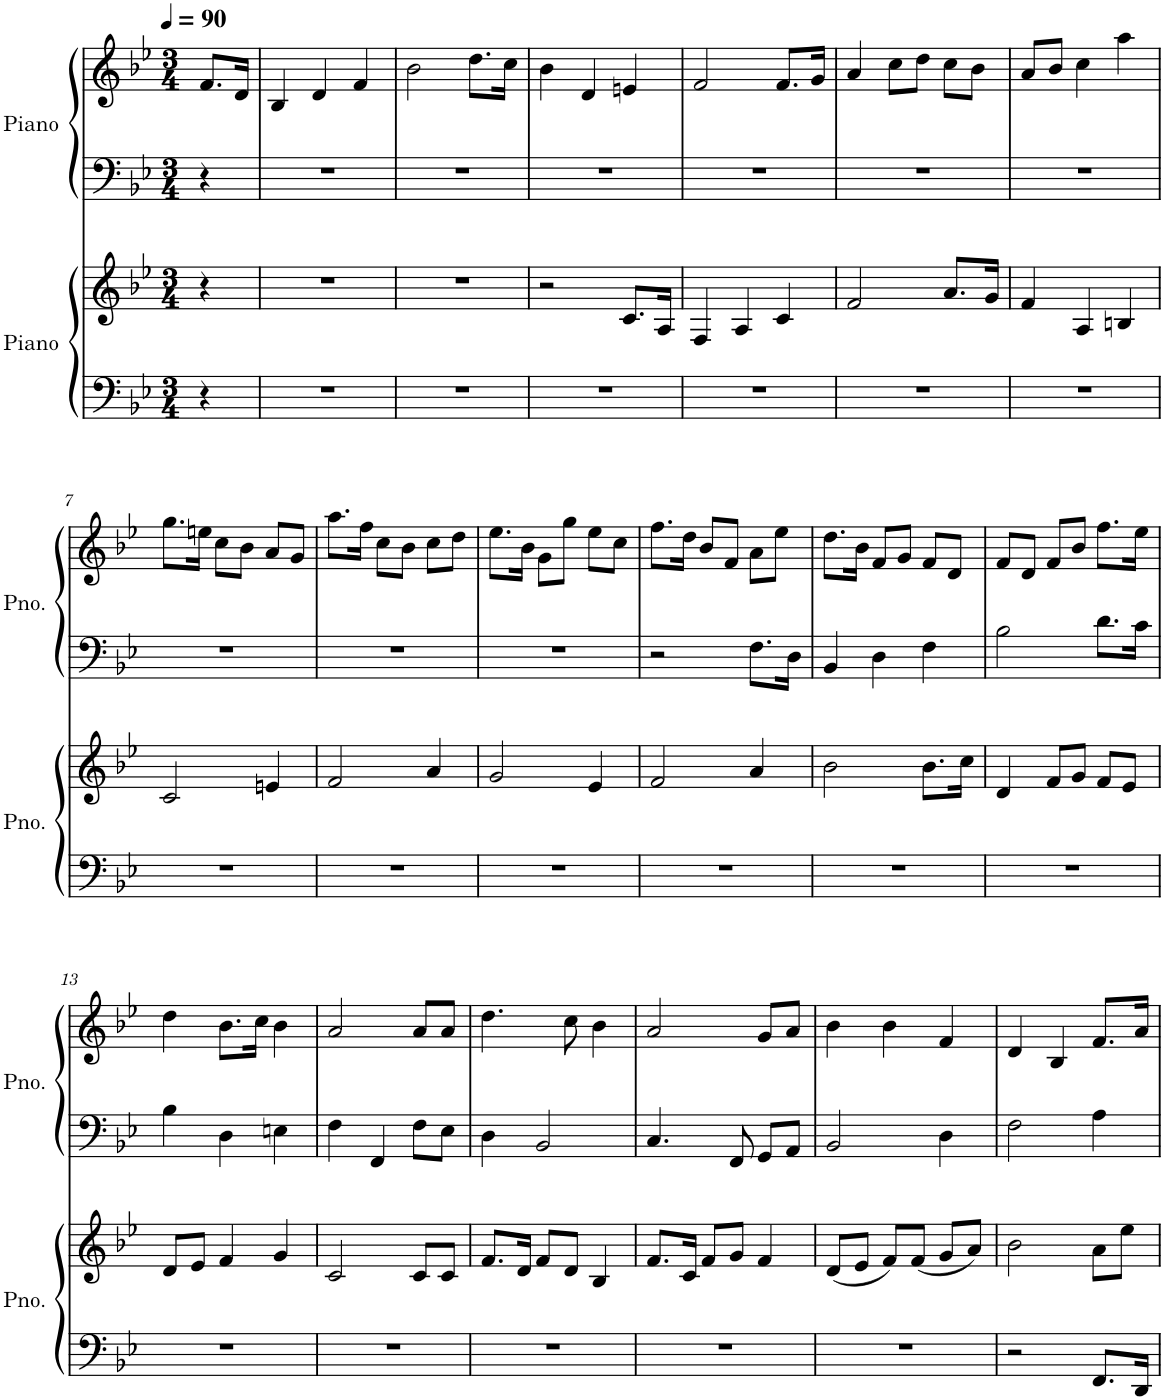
**kern	**kern	**kern	**kern
*part2	*part2	*part1	*part1
*staff4	*staff3	*staff2	*staff1
*I"Piano	*	*I"Piano	*
*I'Pno.	*	*I'Pno.	*
*clefF4	*clefG2	*clefF4	*clefG2
*k[b-e-]	*k[b-e-]	*k[b-e-]	*k[b-e-]
*M3/4	*M3/4	*M3/4	*M3/4
*MM90	*MM90	*MM90	*MM90
=	=	=	=
4r	4r	4r	8.f/L
.	.	.	16d/Jk
=1	=1	=1	=1
2.r	2.r	2.r	4B-/
.	.	.	4d/
.	.	.	4f/
=2	=2	=2	=2
2.r	2.r	2.r	2b-\
.	.	.	8.dd\L
.	.	.	16cc\Jk
=3	=3	=3	=3
2.r	2r	2.r	4b-\
.	.	.	4d/
.	8.c/L	.	4en/
.	16A/Jk	.	.
=4	=4	=4	=4
2.r	4F/	2.r	2f/
.	4A/	.	.
.	4c/	.	8.f/L
.	.	.	16g/Jk
=5	=5	=5	=5
2.r	2f/	2.r	4a/
.	.	.	8cc\L
.	.	.	8dd\J
.	8.a/L	.	8cc\L
.	.	.	8b-\J
.	16g/Jk	.	.
=6	=6	=6	=6
2.r	4f/	2.r	8a/L
.	.	.	8b-/J
.	4A/	.	4cc\
.	4Bn/	.	4aa\
!!LO:LB:g=z
=7	=7	=7	=7
2.r	2c/	2.r	8.gg\L
.	.	.	16een\Jk
.	.	.	8cc\L
.	.	.	8b-\J
.	4en/	.	8a/L
.	.	.	8g/J
=8	=8	=8	=8
2.r	2f/	2.r	8.aa\L
.	.	.	16ff\Jk
.	.	.	8cc\L
.	.	.	8b-\J
.	4a/	.	8cc\L
.	.	.	8dd\J
=9	=9	=9	=9
2.r	2g/	2.r	8.ee-\L
.	.	.	16b-\Jk
.	.	.	8g\L
.	.	.	8gg\J
.	4e-/	.	8ee-\L
.	.	.	8cc\J
=10	=10	=10	=10
2.r	2f/	2r	8.ff\L
.	.	.	16dd\Jk
.	.	.	8b-/L
.	.	.	8f/J
.	4a/	8.F\L	8a\L
.	.	.	8ee-\J
.	.	16D\Jk	.
=11	=11	=11	=11
2.r	2b-\	4BB-/	8.dd\L
.	.	.	16b-\Jk
.	.	4D\	8f/L
.	.	.	8g/J
.	8.b-\L	4F\	8f/L
.	.	.	8d/J
.	16cc\Jk	.	.
=12	=12	=12	=12
2.r	4d/	2B-\	8f/L
.	.	.	8d/J
.	8f/L	.	8f/L
.	8g/J	.	8b-/J
.	8f/L	8.d\L	8.ff\L
.	8e-/J	.	.
.	.	16c\Jk	16ee-\Jk
!!LO:LB:g=z
=13	=13	=13	=13
2.r	8d/L	4B-\	4dd\
.	8e-/J	.	.
.	4f/	4D\	8.b-\L
.	.	.	16cc\Jk
.	4g/	4En\	4b-\
=14	=14	=14	=14
2.r	2c/	4F\	2a/
.	.	4FF/	.
.	8c/L	8F\L	8a/L
.	8c/J	8E-\J	8a/J
=15	=15	=15	=15
2.r	8.f/L	4D\	4.dd\
.	16d/Jk	.	.
.	8f/L	2BB-/	.
.	8d/J	.	8cc\
.	4B-/	.	4b-\
=16	=16	=16	=16
2.r	8.f/L	4.C/	2a/
.	16c/Jk	.	.
.	8f/L	.	.
.	8g/J	8FF/	.
.	4f/	8GG/L	8g/L
.	.	8AA/J	8a/J
=17	=17	=17	=17
2.r	(8d/L	2BB-/	4b-\
.	8e-/J	.	.
.	8f/L)	.	4b-\
.	(8f/J	.	.
.	8g/L	4D\	4f/
.	8a/J)	.	.
=18	=18	=18	=18
2r	2b-\	2F\	4d/
.	.	.	4B-/
8.FF/L	8a\L	4A\	8.f/L
.	8ee-\J	.	.
16DD/Jk	.	.	16a/Jk
=	=	=	=
*-	*-	*-	*-
